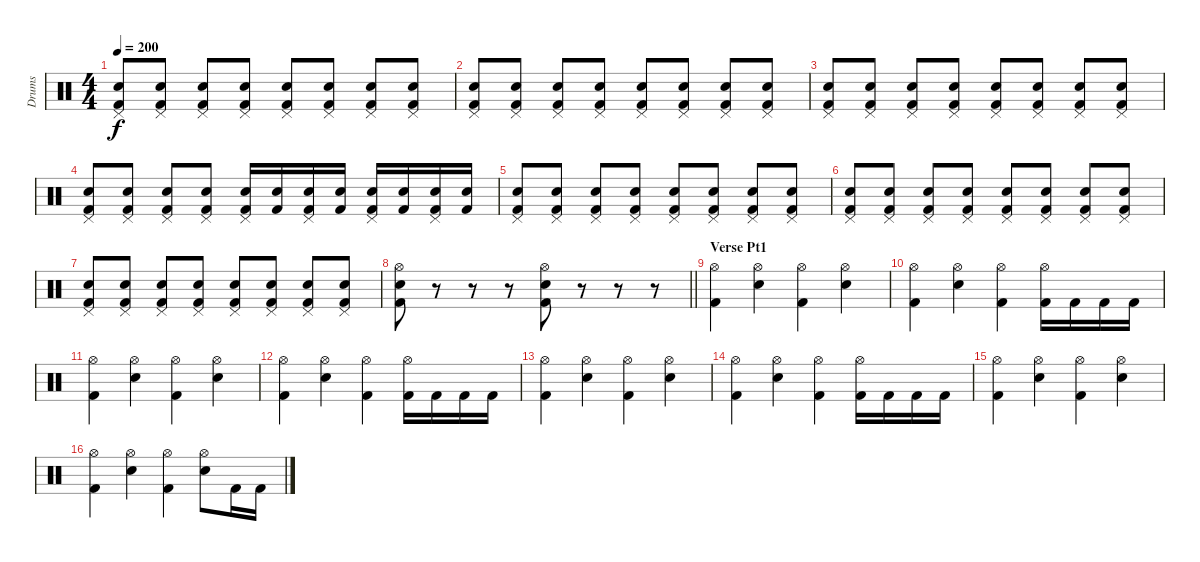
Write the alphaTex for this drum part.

\track ("Drums" "Drums") {instrument percussion}
\staff {score}
\articulation defaults
\ts (4 4)
\tempo 200
\clef neutral
\ks c
("Pedal Hi-Hat (hit)" "Electric Snare (hit)" "Kick (hit) 2").8{dy f} ("Pedal Hi-Hat (hit)" "Electric Snare (hit)" "Kick (hit) 2").8 ("Pedal Hi-Hat (hit)" "Electric Snare (hit)" "Kick (hit) 2").8 ("Pedal Hi-Hat (hit)" "Electric Snare (hit)" "Kick (hit) 2").8 ("Pedal Hi-Hat (hit)" "Electric Snare (hit)" "Kick (hit) 2").8 ("Pedal Hi-Hat (hit)" "Electric Snare (hit)" "Kick (hit) 2").8 ("Pedal Hi-Hat (hit)" "Electric Snare (hit)" "Kick (hit) 2").8 ("Pedal Hi-Hat (hit)" "Electric Snare (hit)" "Kick (hit) 2").8 |
("Pedal Hi-Hat (hit)" "Electric Snare (hit)" "Kick (hit) 2").8 ("Pedal Hi-Hat (hit)" "Electric Snare (hit)" "Kick (hit) 2").8 ("Pedal Hi-Hat (hit)" "Electric Snare (hit)" "Kick (hit) 2").8 ("Pedal Hi-Hat (hit)" "Electric Snare (hit)" "Kick (hit) 2").8 ("Pedal Hi-Hat (hit)" "Electric Snare (hit)" "Kick (hit) 2").8 ("Pedal Hi-Hat (hit)" "Electric Snare (hit)" "Kick (hit) 2").8 ("Pedal Hi-Hat (hit)" "Electric Snare (hit)" "Kick (hit) 2").8 ("Pedal Hi-Hat (hit)" "Electric Snare (hit)" "Kick (hit) 2").8 |
("Pedal Hi-Hat (hit)" "Electric Snare (hit)" "Kick (hit) 2").8 ("Pedal Hi-Hat (hit)" "Electric Snare (hit)" "Kick (hit) 2").8 ("Pedal Hi-Hat (hit)" "Electric Snare (hit)" "Kick (hit) 2").8 ("Pedal Hi-Hat (hit)" "Electric Snare (hit)" "Kick (hit) 2").8 ("Pedal Hi-Hat (hit)" "Electric Snare (hit)" "Kick (hit) 2").8 ("Pedal Hi-Hat (hit)" "Electric Snare (hit)" "Kick (hit) 2").8 ("Pedal Hi-Hat (hit)" "Electric Snare (hit)" "Kick (hit) 2").8 ("Pedal Hi-Hat (hit)" "Electric Snare (hit)" "Kick (hit) 2").8 |
("Pedal Hi-Hat (hit)" "Electric Snare (hit)" "Kick (hit) 2").8 ("Pedal Hi-Hat (hit)" "Electric Snare (hit)" "Kick (hit) 2").8 ("Pedal Hi-Hat (hit)" "Electric Snare (hit)" "Kick (hit) 2").8 ("Pedal Hi-Hat (hit)" "Electric Snare (hit)" "Kick (hit) 2").8 ("Pedal Hi-Hat (hit)" "Electric Snare (hit)" "Kick (hit) 2").16 ("Electric Snare (hit)" "Kick (hit) 2").16 ("Pedal Hi-Hat (hit)" "Electric Snare (hit)" "Kick (hit) 2").16 ("Electric Snare (hit)" "Kick (hit) 2").16 ("Pedal Hi-Hat (hit)" "Electric Snare (hit)" "Kick (hit) 2").16 ("Electric Snare (hit)" "Kick (hit) 2").16 ("Pedal Hi-Hat (hit)" "Electric Snare (hit)" "Kick (hit) 2").16 ("Electric Snare (hit)" "Kick (hit) 2").16 |
("Pedal Hi-Hat (hit)" "Electric Snare (hit)" "Kick (hit) 2").8 ("Pedal Hi-Hat (hit)" "Electric Snare (hit)" "Kick (hit) 2").8 ("Pedal Hi-Hat (hit)" "Electric Snare (hit)" "Kick (hit) 2").8 ("Pedal Hi-Hat (hit)" "Electric Snare (hit)" "Kick (hit) 2").8 ("Pedal Hi-Hat (hit)" "Electric Snare (hit)" "Kick (hit) 2").8 ("Pedal Hi-Hat (hit)" "Electric Snare (hit)" "Kick (hit) 2").8 ("Pedal Hi-Hat (hit)" "Electric Snare (hit)" "Kick (hit) 2").8 ("Pedal Hi-Hat (hit)" "Electric Snare (hit)" "Kick (hit) 2").8 |
("Pedal Hi-Hat (hit)" "Electric Snare (hit)" "Kick (hit) 2").8 ("Pedal Hi-Hat (hit)" "Electric Snare (hit)" "Kick (hit) 2").8 ("Pedal Hi-Hat (hit)" "Electric Snare (hit)" "Kick (hit) 2").8 ("Pedal Hi-Hat (hit)" "Electric Snare (hit)" "Kick (hit) 2").8 ("Pedal Hi-Hat (hit)" "Electric Snare (hit)" "Kick (hit) 2").8 ("Pedal Hi-Hat (hit)" "Electric Snare (hit)" "Kick (hit) 2").8 ("Pedal Hi-Hat (hit)" "Electric Snare (hit)" "Kick (hit) 2").8 ("Pedal Hi-Hat (hit)" "Electric Snare (hit)" "Kick (hit) 2").8 |
("Pedal Hi-Hat (hit)" "Electric Snare (hit)" "Kick (hit) 2").8 ("Pedal Hi-Hat (hit)" "Electric Snare (hit)" "Kick (hit) 2").8 ("Pedal Hi-Hat (hit)" "Electric Snare (hit)" "Kick (hit) 2").8 ("Pedal Hi-Hat (hit)" "Electric Snare (hit)" "Kick (hit) 2").8 ("Pedal Hi-Hat (hit)" "Electric Snare (hit)" "Kick (hit) 2").8 ("Pedal Hi-Hat (hit)" "Electric Snare (hit)" "Kick (hit) 2").8 ("Pedal Hi-Hat (hit)" "Electric Snare (hit)" "Kick (hit) 2").8 ("Pedal Hi-Hat (hit)" "Electric Snare (hit)" "Kick (hit) 2").8 |
\barLineRight lightlight
("Hi-Hat (open)" "Electric Snare (hit)" "Kick (hit) 2").8 r.8 r.8 r.8 ("Hi-Hat (open)" "Electric Snare (hit)" "Kick (hit) 2").8 r.8 r.8 r.8 |
\section ("" "Verse Pt1")
("Hi-Hat (open)" "Kick (hit) 2").4 ("Hi-Hat (open)" "Electric Snare (hit)").4 ("Hi-Hat (open)" "Kick (hit) 2").4 ("Hi-Hat (open)" "Electric Snare (hit)").4 |
("Hi-Hat (open)" "Kick (hit) 2").4 ("Hi-Hat (open)" "Electric Snare (hit)").4 ("Hi-Hat (open)" "Kick (hit) 2").4 ("Hi-Hat (open)" "Kick (hit) 2").16 "Kick (hit) 2".16 "Kick (hit) 2".16 "Kick (hit) 2".16 |
("Hi-Hat (open)" "Kick (hit) 2").4 ("Hi-Hat (open)" "Electric Snare (hit)").4 ("Hi-Hat (open)" "Kick (hit) 2").4 ("Hi-Hat (open)" "Electric Snare (hit)").4 |
("Hi-Hat (open)" "Kick (hit) 2").4 ("Hi-Hat (open)" "Electric Snare (hit)").4 ("Hi-Hat (open)" "Kick (hit) 2").4 ("Hi-Hat (open)" "Kick (hit) 2").16 "Kick (hit) 2".16 "Kick (hit) 2".16 "Kick (hit) 2".16 |
("Hi-Hat (open)" "Kick (hit) 2").4 ("Hi-Hat (open)" "Electric Snare (hit)").4 ("Hi-Hat (open)" "Kick (hit) 2").4 ("Hi-Hat (open)" "Electric Snare (hit)").4 |
("Hi-Hat (open)" "Kick (hit) 2").4 ("Hi-Hat (open)" "Electric Snare (hit)").4 ("Hi-Hat (open)" "Kick (hit) 2").4 ("Hi-Hat (open)" "Kick (hit) 2").16 "Kick (hit) 2".16 "Kick (hit) 2".16 "Kick (hit) 2".16 |
("Hi-Hat (open)" "Kick (hit) 2").4 ("Hi-Hat (open)" "Electric Snare (hit)").4 ("Hi-Hat (open)" "Kick (hit) 2").4 ("Hi-Hat (open)" "Electric Snare (hit)").4 |
("Hi-Hat (open)" "Kick (hit) 2").4 ("Hi-Hat (open)" "Electric Snare (hit)").4 ("Hi-Hat (open)" "Kick (hit) 2").4 ("Hi-Hat (open)" "Electric Snare (hit)").8 "Kick (hit) 2".16 "Kick (hit) 2".16
